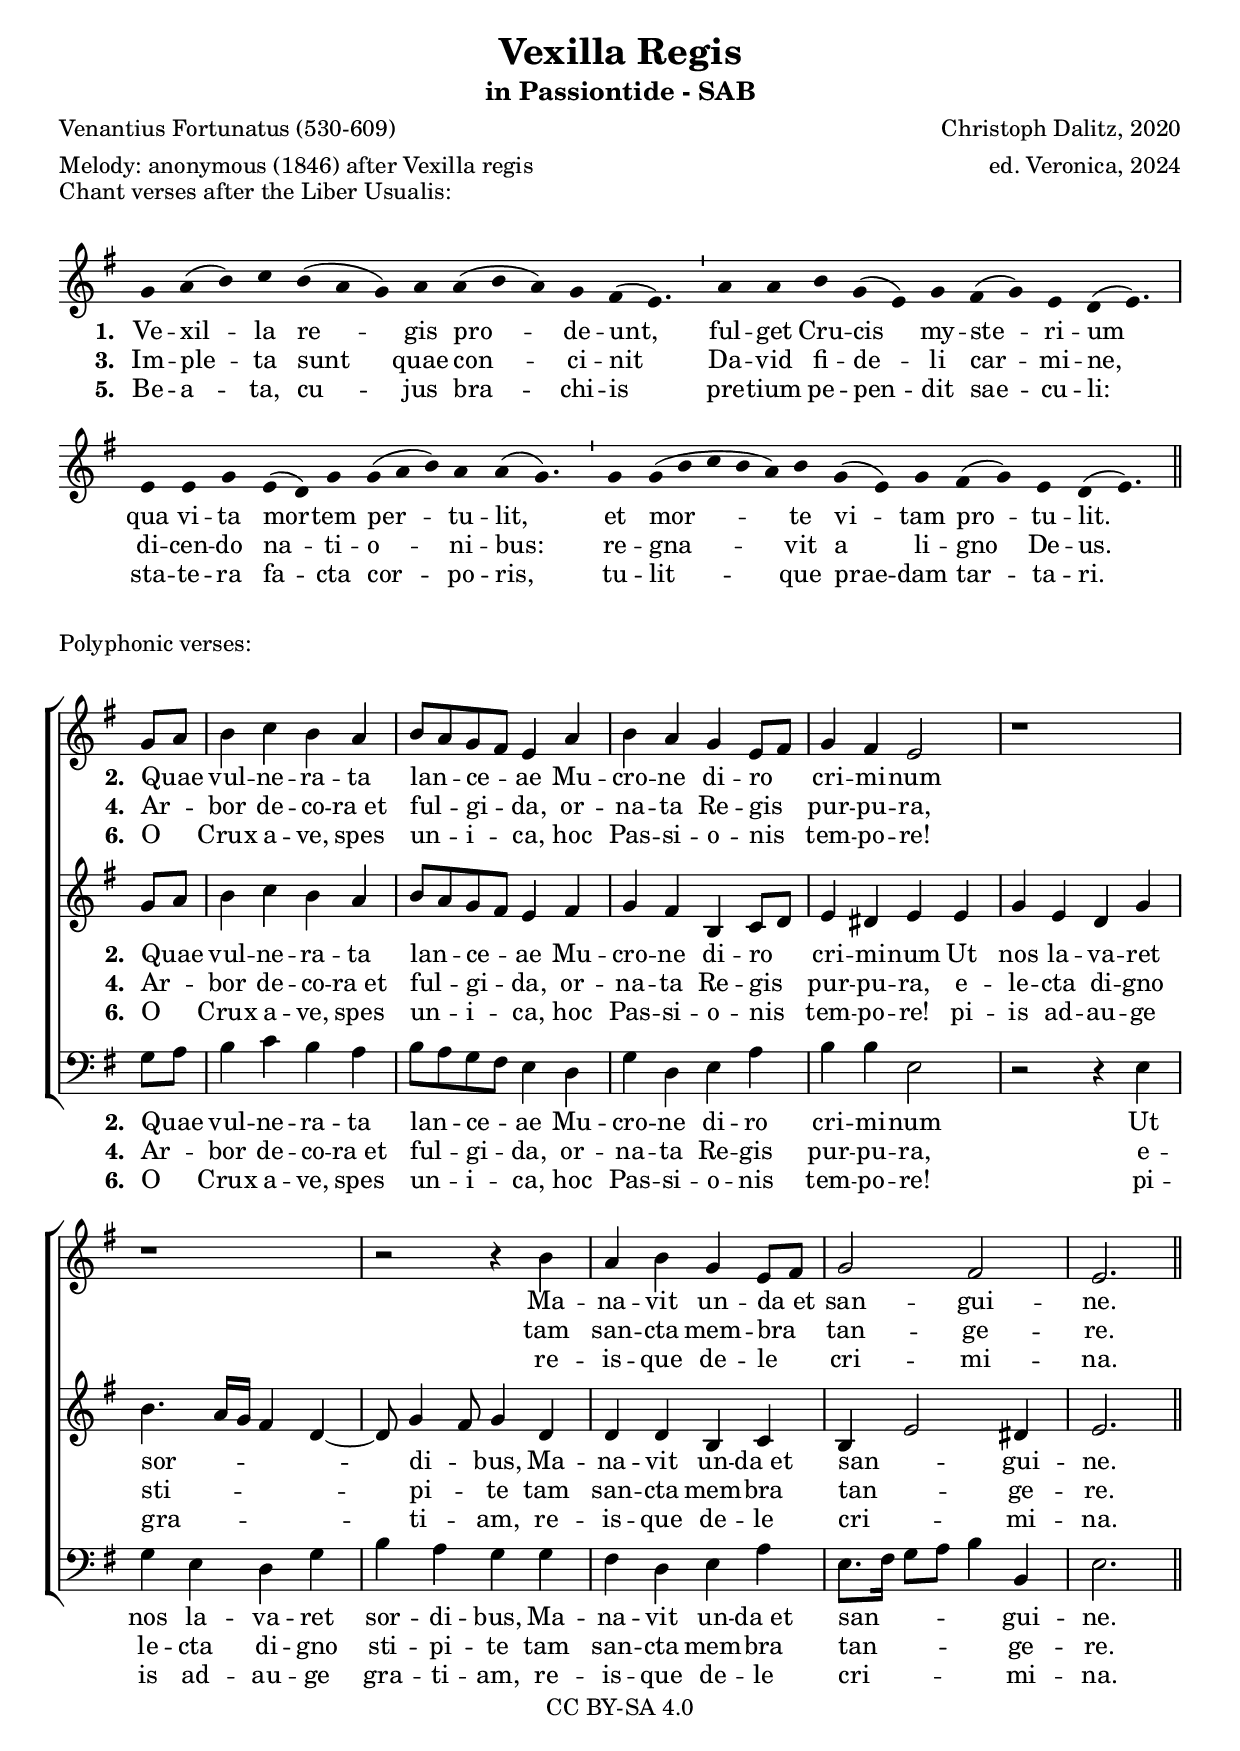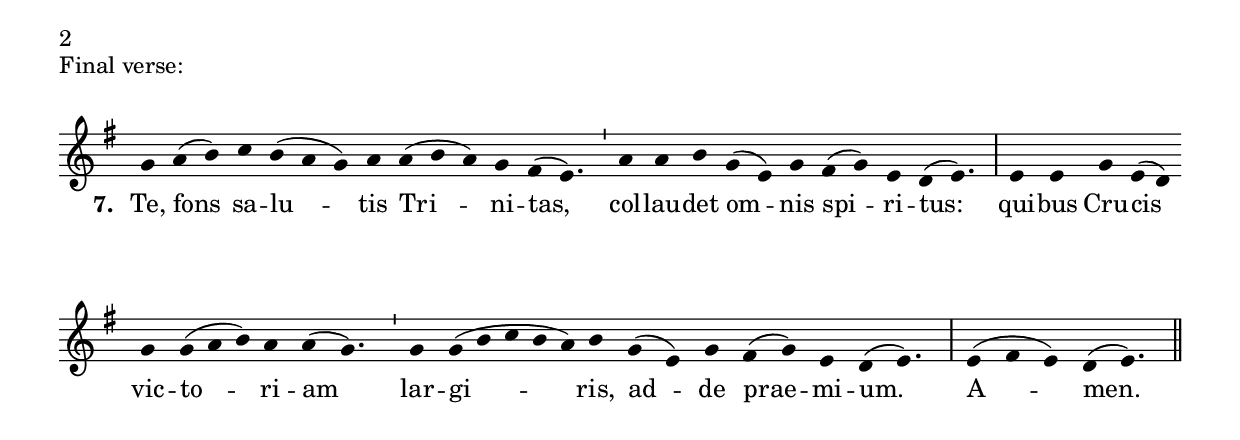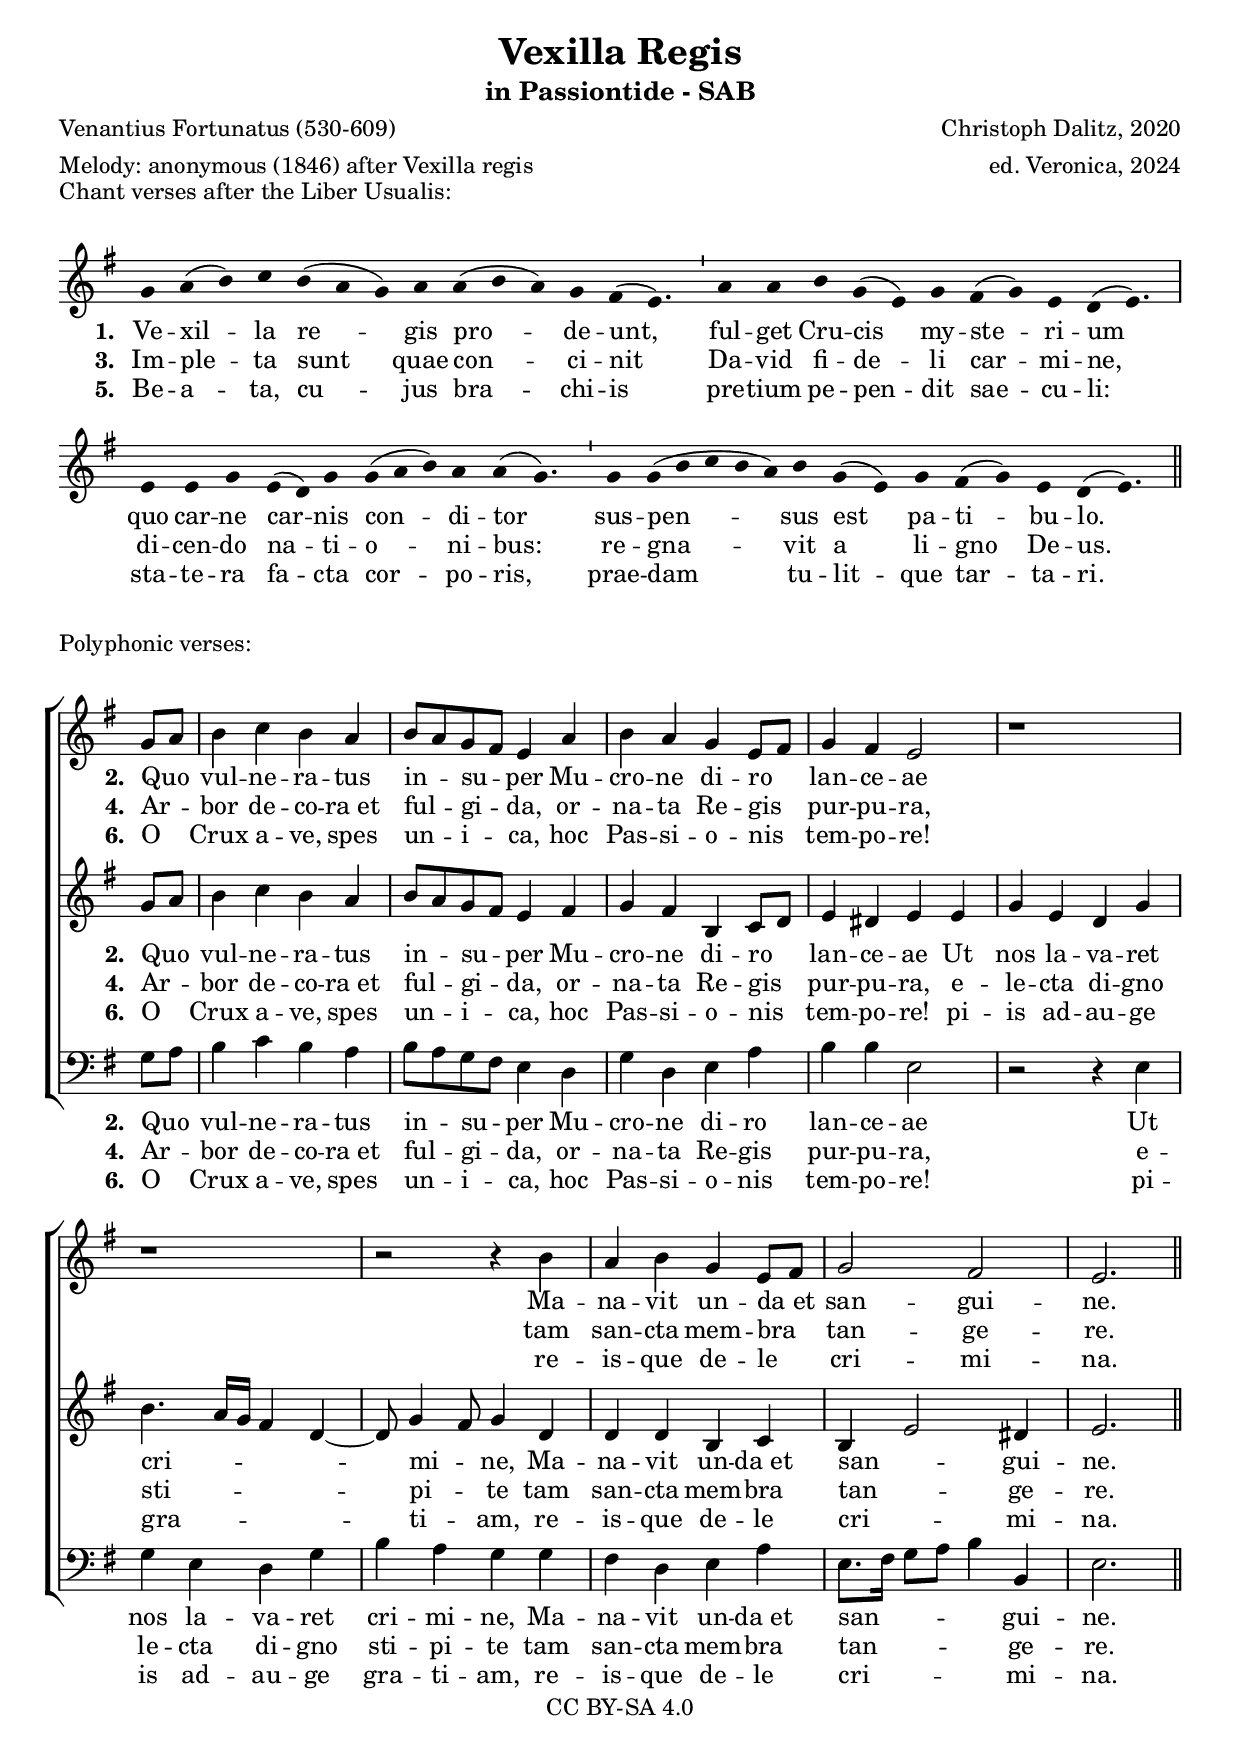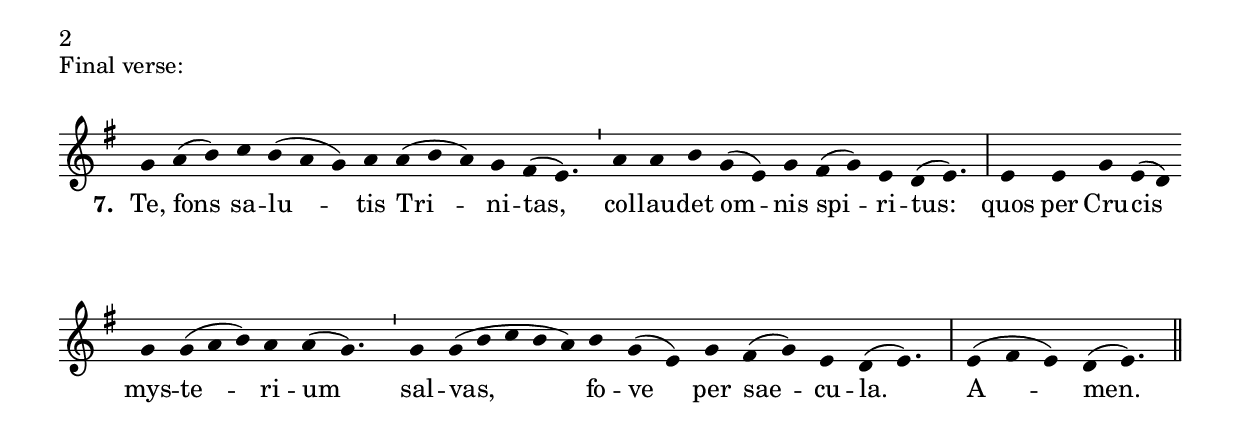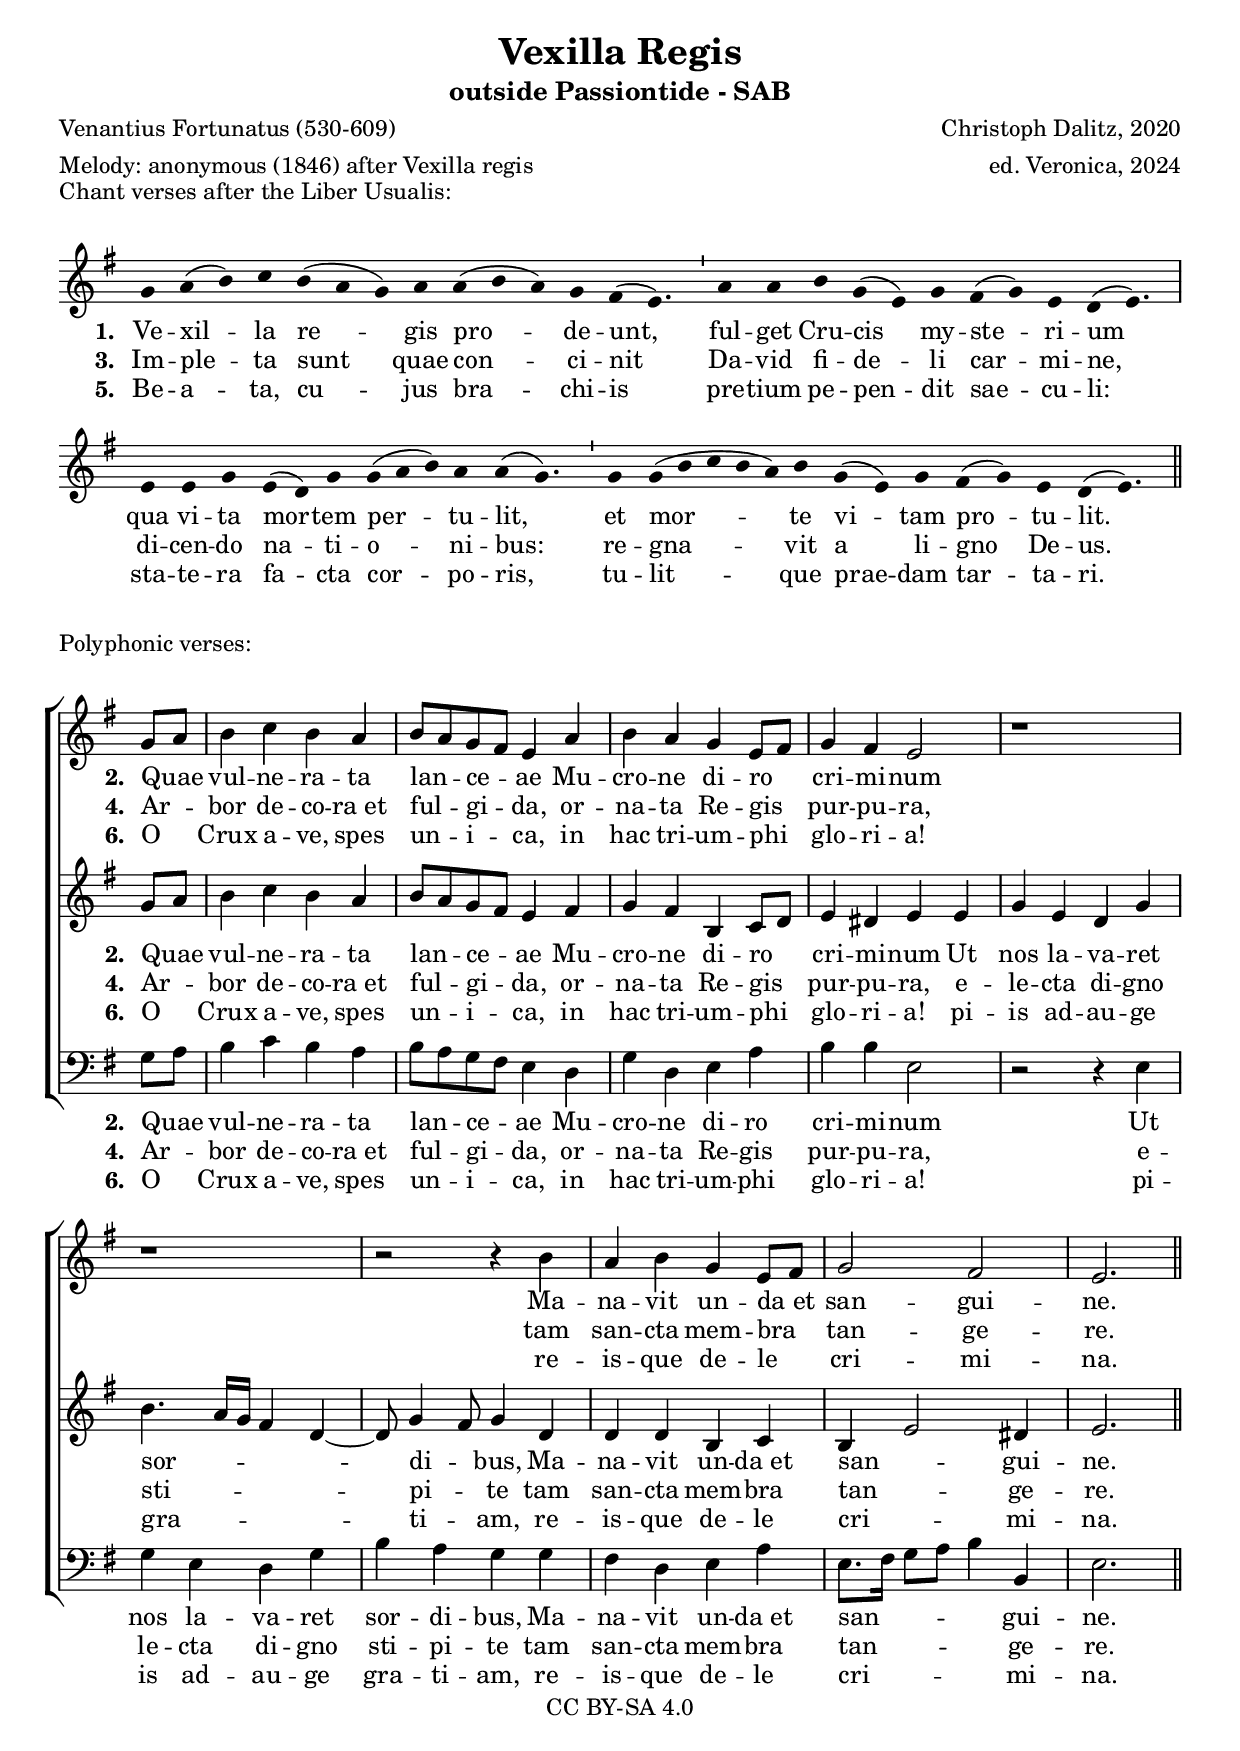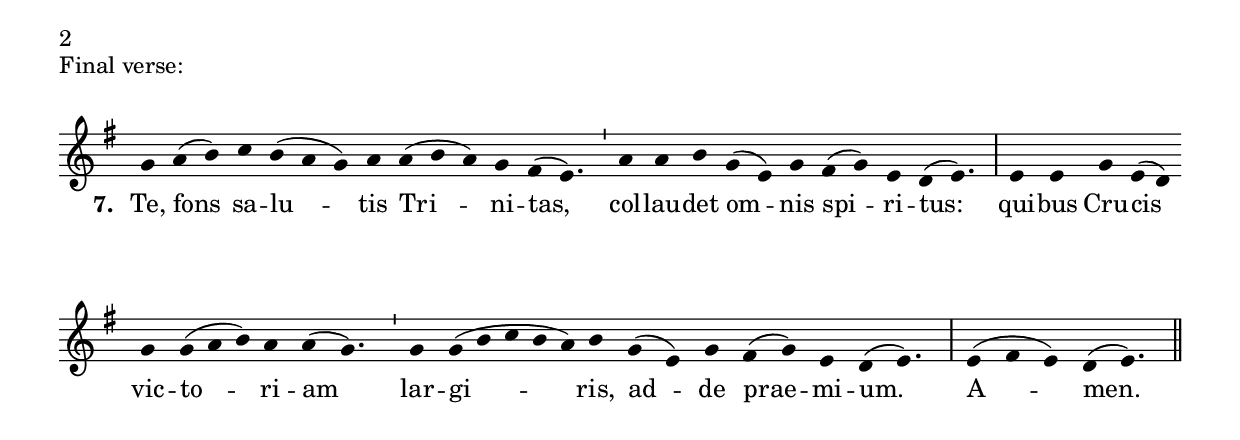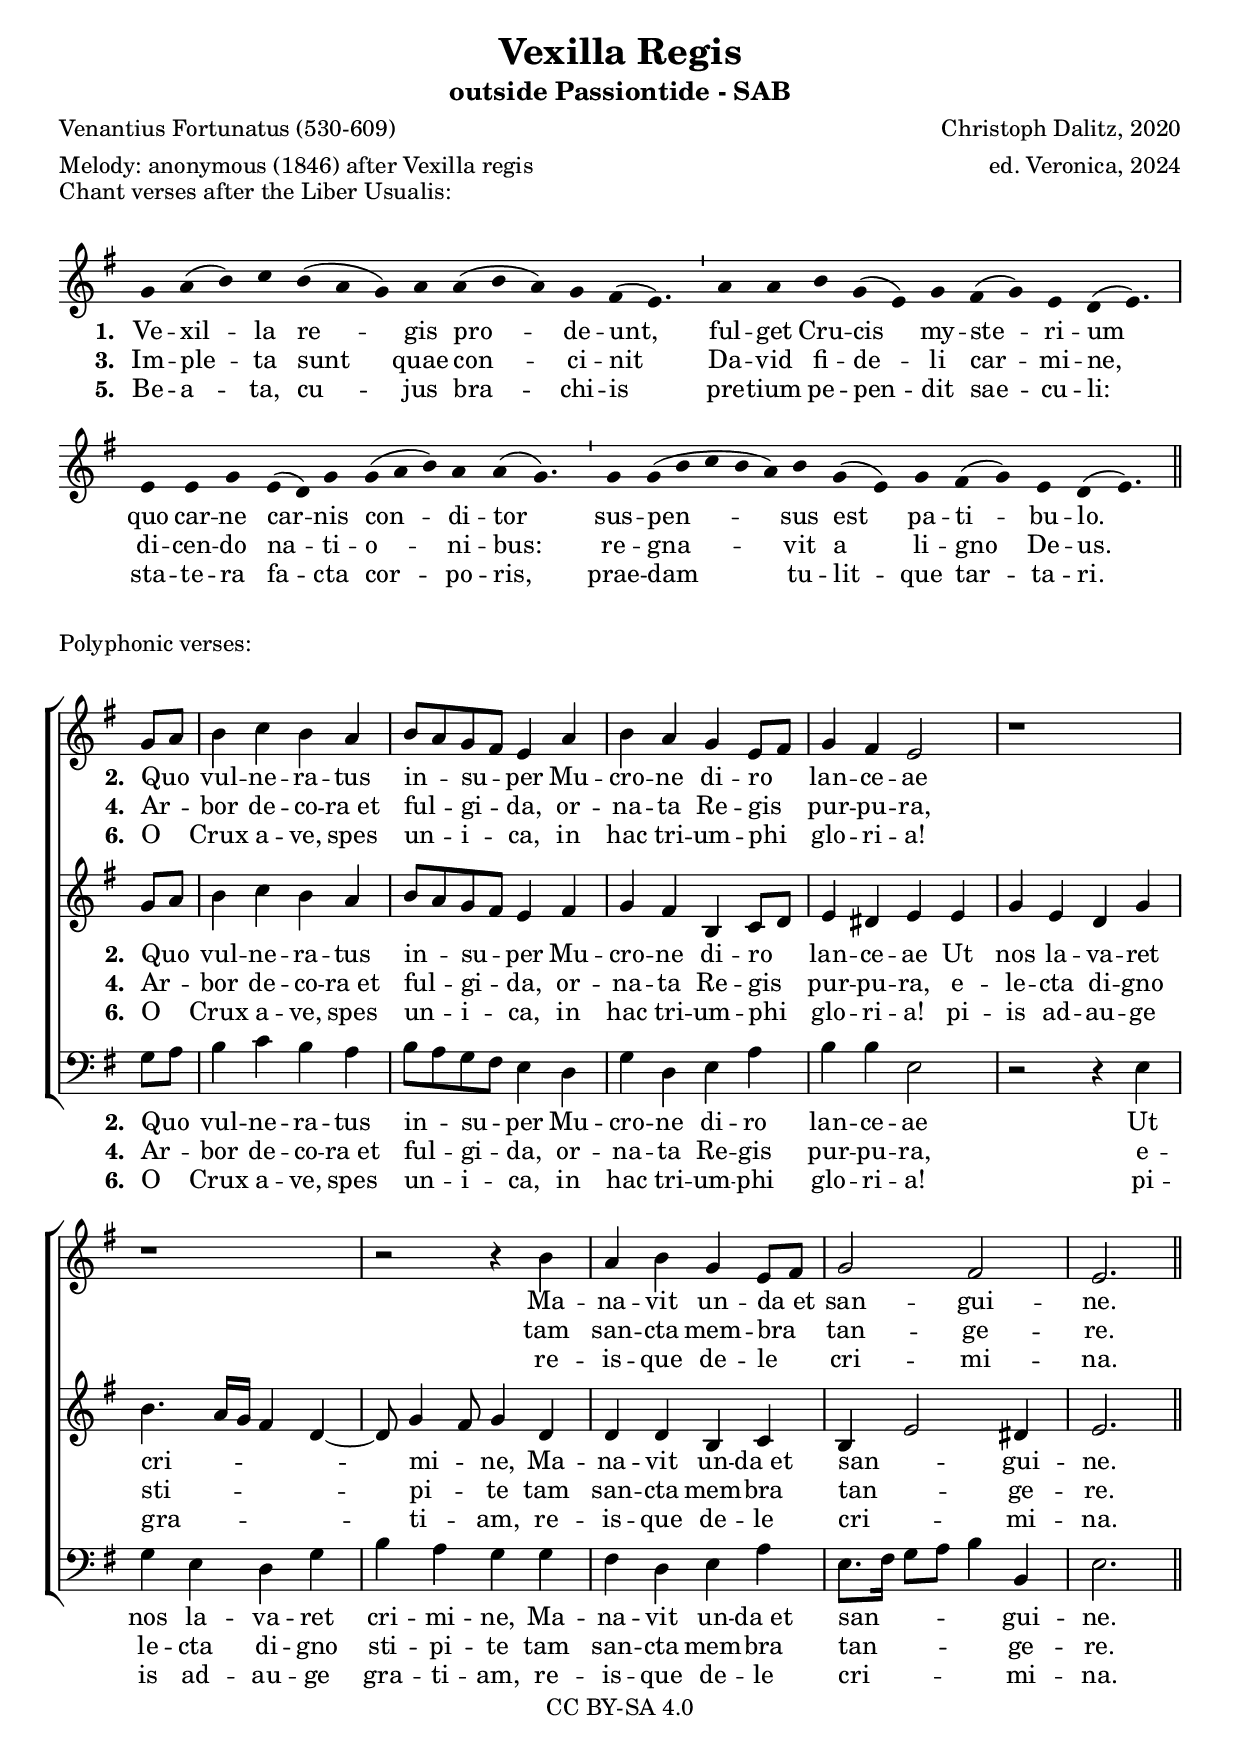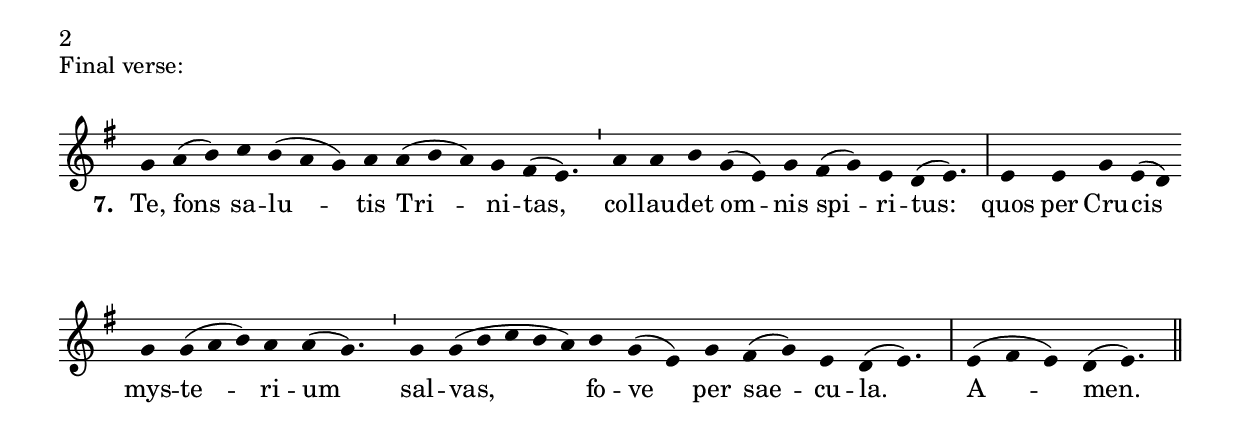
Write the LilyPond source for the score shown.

\version "2.24.2"

%\include "gregorian.ly"

\header {
	title = "Vexilla Regis"
        composer = "Christoph Dalitz, 2020"
	poet = "Venantius Fortunatus (530-609)"
        meter = "Melody: anonymous (1846) after Vexilla regis"
        arranger = "ed. Veronica, 2024"
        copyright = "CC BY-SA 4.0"
}



chant = \relative c'' {
  \key bes \major
  \set Score.timing = ##f
  bes4 c( d) ees d( c bes) c c( d c) bes a( g4.) \bar "'"
  c4 c d bes( g) bes a( bes) g f( g4.) \bar "|" \break
  g4 g bes g8( f) bes4 bes8( c d) c4 c4( bes4.) \bar "'"
  bes4 bes8( d ees d c) d4 bes( g) bes a( bes) g f4( g4.) \bar "||"
}

chantamen = \relative c'' {
  \key bes \major
  \set Score.timing = ##f
  bes4 c( d) ees d( c bes) c c( d c) bes a( g4.) \bar "'"
  c4 c d bes( g) bes a( bes) g f( g4.) \bar "|"
  g4 g bes g8( f) \bar "" \break bes4 bes8( c d) c4 c4( bes4.) \bar "'"
  bes4 bes8( d ees d c) d4 bes( g) bes a( bes) g f4( g4.) \bar "|"
  g4( a g) f( g4.) \bar "||"
}

altowords = \lyricmode { \set stanza = "1. " Ve -- xil -- la re -- gis pro -- de -- unt, ful -- get Cru -- cis my -- ste -- ri -- um 
qua vi -- ta mor -- tem per -- tu -- lit,
et mor -- te vi -- tam pro -- tu -- lit. }

basswords = \lyricmode { \set stanza = "1. " Ve -- xil -- la re -- gis pro -- de -- unt, ful -- get Cru -- cis my -- ste -- ri -- um 
quo car -- ne car -- nis con -- di -- tor
sus -- pen -- sus est pa -- ti -- bu -- lo. }

versetwowords = \lyricmode { \set stanza = "2. " 
   Quae vul -- ne -- ra -- ta lan -- ce -- ae
   Mu -- cro -- ne di -- ro cri -- mi -- num
   Ut nos la -- va -- ret sor -- di -- bus,
   Ma -- na -- vit un -- da_et san -- gui -- ne.
}

soptwowords = \lyricmode { \set stanza = "2. " 
   Quae vul -- ne -- ra -- ta lan -- ce -- ae
   Mu -- cro -- ne di -- ro cri -- mi -- num
   Ma -- na -- vit un -- da_et san -- gui -- ne.
}

origversetwowords = \lyricmode { \set stanza = "2. " 
   Quo vul -- ne -- ra -- tus in -- su -- per
   Mu -- cro -- ne di -- ro  lan -- ce -- ae
   Ut nos la -- va -- ret  cri -- mi -- ne,
   Ma -- na -- vit un -- da_et san -- gui -- ne.
}

origsoptwowords = \lyricmode { \set stanza = "2. " 
   Quo vul -- ne -- ra -- tus in -- su -- per
   Mu -- cro -- ne di -- ro  lan -- ce -- ae
   Ma -- na -- vit un -- da_et san -- gui -- ne.
}

versethreewords = \lyricmode { \set stanza = "3. "
Im -- ple -- ta sunt quae con -- ci -- nit
Da -- vid fi -- de -- li car -- mi -- ne,
di -- cen -- do na -- ti -- o -- ni -- bus:
re -- gna -- vit a li -- gno De -- us. }

versefourwords = \lyricmode { \set stanza = "4. "
Ar -- bor de -- co -- ra_et ful -- gi -- da,
or -- na -- ta Re -- gis pur -- pu -- ra,
e -- le -- cta di -- gno sti -- pi -- te
tam san -- cta mem -- bra tan -- ge -- re.
}


sopfourwords = \lyricmode { \set stanza = "4. "
Ar -- bor de -- co -- ra_et ful -- gi -- da,
or -- na -- ta Re -- gis pur -- pu -- ra,
tam san -- cta mem -- bra tan -- ge -- re.
}

versefivewords = \lyricmode { \set stanza = "5. "
Be -- a -- ta, cu -- jus bra -- chi -- is
pre -- tium pe -- pen -- dit sae -- cu -- li:
sta -- te -- ra fa -- cta cor -- po -- ris,
tu -- lit -- que prae -- dam tar -- ta -- ri.
}


origversefivewords = \lyricmode { \set stanza = "5. "
Be -- a -- ta, cu -- jus bra -- chi -- is
pre -- tium pe -- pen -- dit sae -- cu -- li:
sta -- te -- ra fa -- cta cor -- po -- ris,
prae -- dam tu -- lit -- que tar -- ta -- ri.
}

versesixwords = \lyricmode { \set stanza = "6. "
O Crux a -- ve, spes un -- i -- ca,
hoc Pas -- si -- o -- nis tem -- po -- re!
pi -- is ad -- au -- ge gra -- ti -- am,
re -- is -- que de -- le cri -- mi -- na.}


sopsixwords = \lyricmode { \set stanza = "6. "
O Crux a -- ve, spes un -- i -- ca,
hoc Pas -- si -- o -- nis tem -- po -- re!
re -- is -- que de -- le cri -- mi -- na.}


versesixtriumph = \lyricmode { \set stanza = "6. "
O Crux a -- ve, spes un -- i -- ca,
in hac tri -- um -- phi glo -- ri -- a!
pi -- is ad -- au -- ge gra -- ti -- am,
re -- is -- que de -- le cri -- mi -- na.}


sopsixtriumph = \lyricmode { \set stanza = "6. "
O Crux a -- ve, spes un -- i -- ca,
in hac tri -- um -- phi glo -- ri -- a!
re -- is -- que de -- le cri -- mi -- na.}

versesevenwords = \lyricmode { \set stanza = "7. "
Te, fons sa -- lu -- tis Tri -- ni -- tas,
col -- lau -- det om -- nis spi -- ri -- tus:
qui -- bus Cru -- cis vic -- to -- ri -- am
lar -- gi -- ris, ad -- de prae -- mi -- um. A -- men. }


origversesevenwords = \lyricmode { \set stanza = "7. "
Te, fons sa -- lu -- tis Tri -- ni -- tas,
col -- lau -- det om -- nis spi -- ri -- tus:
quos per Cru -- cis mys -- te -- ri -- um
sal -- vas, fo -- ve per sae -- cu -- la. A -- men. }

   global = {
     \key bes \major
     \time 4/4
     \dynamicUp
   }


   sopranonotes = \relative c'' {
   \override Slur.stencil = ##f
      \partial 4 bes8( c) d4 ees d c d8( c) bes( a) g4 c4 d c bes g8( a) bes4 a g2 |
    r1 r1 r2 r4 d'4 c d bes g8( a) bes2 a g2. \bar "||"
   }
sopranowords = \lyricmode {  Ve -- xil -- la re -- gis pro -- de -- unt, ful -- get Cru -- cis my -- ste -- ri -- um
sus -- pen -- sus est pa -- ti -- bu -- lo. }
altonotes = \relative c'' {
\override Slur.stencil = ##f
   \partial 4 bes8( c) d4 ees d c d8( c) bes( a) g4 a bes a d, ees8( f) g4 fis g
 g bes g f bes d4.( c16 bes a4 f~ f8) bes4( a8) bes4 f f f d ees d( g2) fis4 g2.
}

bassnotes = \relative c' {
  \clef bass
\override Slur.stencil = ##f
   \partial 4 bes8( c) d4 ees d c d8( c) bes( a) g4 f bes f g c d d g,2
  r2 r4 g4 bes g f bes d c bes bes a f g c g8.( a16 bes8 c d4) d,4 g2.
}


\book {
   \bookOutputSuffix "passiontide"
\header {
  subtitle = "in Passiontide - SAB"
}
\markup {
Chant verses after the Liber Usualis:
}
   \score {
     \transpose f d
     \new GregorianTranscriptionStaff <<
       \new GregorianTranscriptionVoice = "melody" \chant
       \new GregorianTranscriptionLyrics = "one" \lyricsto melody \altowords
       \new GregorianTranscriptionLyrics = "two" \lyricsto melody \versethreewords
       \new GregorianTranscriptionLyrics = "three" \lyricsto melody \versefivewords
     >>
   \layout {
		indent=0
		\context { \Score \remove "Bar_number_engraver" }
		\context { \Staff \remove "Time_signature_engraver" }
		\context { \Score \remove "Mark_engraver"  }
                \context { \Staff \consists "Mark_engraver"  }
	} %%% close layout

   }

\markup {
 Polyphonic verses:
}

\score {
  \transpose f d
  \new ChoirStaff <<
    \new Staff <<
      \new Voice = "soprano" <<
        \global
        \sopranonotes
      >>
      \new Lyrics \lyricsto "soprano" \soptwowords
      \new Lyrics \lyricsto "soprano" \sopfourwords
      \new Lyrics \lyricsto "soprano" \sopsixwords
    >>
    \new Staff <<
      \new Voice = "alto" <<
        \global
        \altonotes
      >>
      \new Lyrics \lyricsto "alto" \versetwowords
      \new Lyrics \lyricsto "alto" \versefourwords
      \new Lyrics \lyricsto "alto" \versesixwords
    >>
   \new Staff <<
      \new Voice = "bass" <<
        \global
        \bassnotes
      >>
      \new Lyrics \lyricsto "bass" \versetwowords
      \new Lyrics \lyricsto "bass" \versefourwords
      \new Lyrics \lyricsto "bass" \versesixwords
    >>
  >>
\layout {
		indent=0
		\context { \Score \remove "Bar_number_engraver" }
		\context { \Staff \remove "Time_signature_engraver" }
		\context { \Score \remove "Mark_engraver"  }
                \context { \Staff \consists "Mark_engraver"  }
	} %%% close layout

\midi { \context { \Score tempoWholesPerMinute = #(ly:make-moment 60 2) }} 
}

\pageBreak

\markup {
Final verse:
}
\score {
  \transpose f d
  \new GregorianTranscriptionStaff <<
    \new GregorianTranscriptionVoice = "melody" \chantamen
    \new GregorianTranscriptionLyrics = "one" \lyricsto melody \versesevenwords
  >>
\layout {
		indent=0
		\context { \Score \remove "Bar_number_engraver" }
		\context { \Staff \remove "Time_signature_engraver" }
		\context { \Score \remove "Mark_engraver"  }
                \context { \Staff \consists "Mark_engraver"  }
	} %%% close layout

}

}


\book {
   \bookOutputSuffix "triumph"
\header {
  subtitle = "outside Passiontide - SAB"
}
\markup {
Chant verses after the Liber Usualis:
}
   \score {
     \transpose f d
     \new GregorianTranscriptionStaff <<
       \new GregorianTranscriptionVoice = "melody" \chant
       \new GregorianTranscriptionLyrics = "one" \lyricsto melody \altowords
       \new GregorianTranscriptionLyrics = "two" \lyricsto melody \versethreewords
       \new GregorianTranscriptionLyrics = "three" \lyricsto melody \versefivewords
     >>
   \layout {
		indent=0
		\context { \Score \remove "Bar_number_engraver" }
		\context { \Staff \remove "Time_signature_engraver" }
		\context { \Score \remove "Mark_engraver"  }
                \context { \Staff \consists "Mark_engraver"  }
	} %%% close layout

   }

\markup {
 Polyphonic verses:
}

\score {
  \transpose f d
  \new ChoirStaff <<
    \new Staff <<
      \new Voice = "soprano" <<
        \global
        \sopranonotes
      >>
      \new Lyrics \lyricsto "soprano" \soptwowords
      \new Lyrics \lyricsto "soprano" \sopfourwords
      \new Lyrics \lyricsto "soprano" \sopsixtriumph
    >>
    \new Staff <<
      \new Voice = "alto" <<
        \global
        \altonotes
      >>
      \new Lyrics \lyricsto "alto" \versetwowords
      \new Lyrics \lyricsto "alto" \versefourwords
      \new Lyrics \lyricsto "alto" \versesixtriumph
    >>
   \new Staff <<
      \new Voice = "bass" <<
        \global
        \bassnotes
      >>
      \new Lyrics \lyricsto "bass" \versetwowords
      \new Lyrics \lyricsto "bass" \versefourwords
      \new Lyrics \lyricsto "bass" \versesixtriumph
    >>
  >>
\layout {
		indent=0
		\context { \Score \remove "Bar_number_engraver" }
		\context { \Staff \remove "Time_signature_engraver" }
		\context { \Score \remove "Mark_engraver"  }
                \context { \Staff \consists "Mark_engraver"  }
	} %%% close layout

\midi { \context { \Score tempoWholesPerMinute = #(ly:make-moment 60 2) }} 
}

\pageBreak

\markup {
Final verse:
}
\score {
  \transpose f d
  \new GregorianTranscriptionStaff <<
    \new GregorianTranscriptionVoice = "melody" \chantamen
    \new GregorianTranscriptionLyrics = "one" \lyricsto melody \versesevenwords
  >>
\layout {
		indent=0
		\context { \Score \remove "Bar_number_engraver" }
		\context { \Staff \remove "Time_signature_engraver" }
		\context { \Score \remove "Mark_engraver"  }
                \context { \Staff \consists "Mark_engraver"  }
	} %%% close layout

}

}


\book {
   \bookOutputSuffix "passiontide-orig"
\header {
  subtitle = "in Passiontide - SAB"
}
\markup {
Chant verses after the Liber Usualis:
}
   \score {
     \transpose f d
     \new GregorianTranscriptionStaff <<
       \new GregorianTranscriptionVoice = "melody" \chant
       \new GregorianTranscriptionLyrics = "one" \lyricsto melody \basswords
       \new GregorianTranscriptionLyrics = "two" \lyricsto melody \versethreewords
       \new GregorianTranscriptionLyrics = "three" \lyricsto melody \origversefivewords
     >>
   \layout {
		indent=0
		\context { \Score \remove "Bar_number_engraver" }
		\context { \Staff \remove "Time_signature_engraver" }
		\context { \Score \remove "Mark_engraver"  }
                \context { \Staff \consists "Mark_engraver"  }
	} %%% close layout

   }

\markup {
 Polyphonic verses:
}

\score {
  \transpose f d
  \new ChoirStaff <<
    \new Staff <<
      \new Voice = "soprano" <<
        \global
        \sopranonotes
      >>
      \new Lyrics \lyricsto "soprano" \origsoptwowords
      \new Lyrics \lyricsto "soprano" \sopfourwords
      \new Lyrics \lyricsto "soprano" \sopsixwords
    >>
    \new Staff <<
      \new Voice = "alto" <<
        \global
        \altonotes
      >>
      \new Lyrics \lyricsto "alto" \origversetwowords
      \new Lyrics \lyricsto "alto" \versefourwords
      \new Lyrics \lyricsto "alto" \versesixwords
    >>
   \new Staff <<
      \new Voice = "bass" <<
        \global
        \bassnotes
      >>
      \new Lyrics \lyricsto "bass" \origversetwowords
      \new Lyrics \lyricsto "bass" \versefourwords
      \new Lyrics \lyricsto "bass" \versesixwords
    >>
  >>
\layout {
		indent=0
		\context { \Score \remove "Bar_number_engraver" }
		\context { \Staff \remove "Time_signature_engraver" }
		\context { \Score \remove "Mark_engraver"  }
                \context { \Staff \consists "Mark_engraver"  }
	} %%% close layout

\midi { \context { \Score tempoWholesPerMinute = #(ly:make-moment 60 2) }} 
}

\pageBreak

\markup {
Final verse:
}
\score {
  \transpose f d
  \new GregorianTranscriptionStaff <<
    \new GregorianTranscriptionVoice = "melody" \chantamen
    \new GregorianTranscriptionLyrics = "one" \lyricsto melody \origversesevenwords
  >>
\layout {
		indent=0
		\context { \Score \remove "Bar_number_engraver" }
		\context { \Staff \remove "Time_signature_engraver" }
		\context { \Score \remove "Mark_engraver"  }
                \context { \Staff \consists "Mark_engraver"  }
	} %%% close layout

}

}


\book {
   \bookOutputSuffix "triumph-orig"
\header {
  subtitle = "outside Passiontide - SAB"
}
\markup {
Chant verses after the Liber Usualis:
}
   \score {
     \transpose f d
     \new GregorianTranscriptionStaff <<
       \new GregorianTranscriptionVoice = "melody" \chant
       \new GregorianTranscriptionLyrics = "one" \lyricsto melody \basswords
       \new GregorianTranscriptionLyrics = "two" \lyricsto melody \versethreewords
       \new GregorianTranscriptionLyrics = "three" \lyricsto melody \origversefivewords
     >>
   \layout {
		indent=0
		\context { \Score \remove "Bar_number_engraver" }
		\context { \Staff \remove "Time_signature_engraver" }
		\context { \Score \remove "Mark_engraver"  }
                \context { \Staff \consists "Mark_engraver"  }
	} %%% close layout

   }

\markup {
 Polyphonic verses:
}

\score {
  \transpose f d
  \new ChoirStaff <<
    \new Staff <<
      \new Voice = "soprano" <<
        \global
        \sopranonotes
      >>
      \new Lyrics \lyricsto "soprano" \origsoptwowords
      \new Lyrics \lyricsto "soprano" \sopfourwords
      \new Lyrics \lyricsto "soprano" \sopsixtriumph
    >>
    \new Staff <<
      \new Voice = "alto" <<
        \global
        \altonotes
      >>
      \new Lyrics \lyricsto "alto" \origversetwowords
      \new Lyrics \lyricsto "alto" \versefourwords
      \new Lyrics \lyricsto "alto" \versesixtriumph
    >>
   \new Staff <<
      \new Voice = "bass" <<
        \global
        \bassnotes
      >>
      \new Lyrics \lyricsto "bass" \origversetwowords
      \new Lyrics \lyricsto "bass" \versefourwords
      \new Lyrics \lyricsto "bass" \versesixtriumph
    >>
  >>
\layout {
		indent=0
		\context { \Score \remove "Bar_number_engraver" }
		\context { \Staff \remove "Time_signature_engraver" }
		\context { \Score \remove "Mark_engraver"  }
                \context { \Staff \consists "Mark_engraver"  }
	} %%% close layout

\midi { \context { \Score tempoWholesPerMinute = #(ly:make-moment 60 2) }} 
}

\pageBreak

\markup {
Final verse:
}
\score {
  \transpose f d
  \new GregorianTranscriptionStaff <<
    \new GregorianTranscriptionVoice = "melody" \chantamen
    \new GregorianTranscriptionLyrics = "one" \lyricsto melody \origversesevenwords
  >>
\layout {
		indent=0
		\context { \Score \remove "Bar_number_engraver" }
		\context { \Staff \remove "Time_signature_engraver" }
		\context { \Score \remove "Mark_engraver"  }
                \context { \Staff \consists "Mark_engraver"  }
	} %%% close layout

}

}


